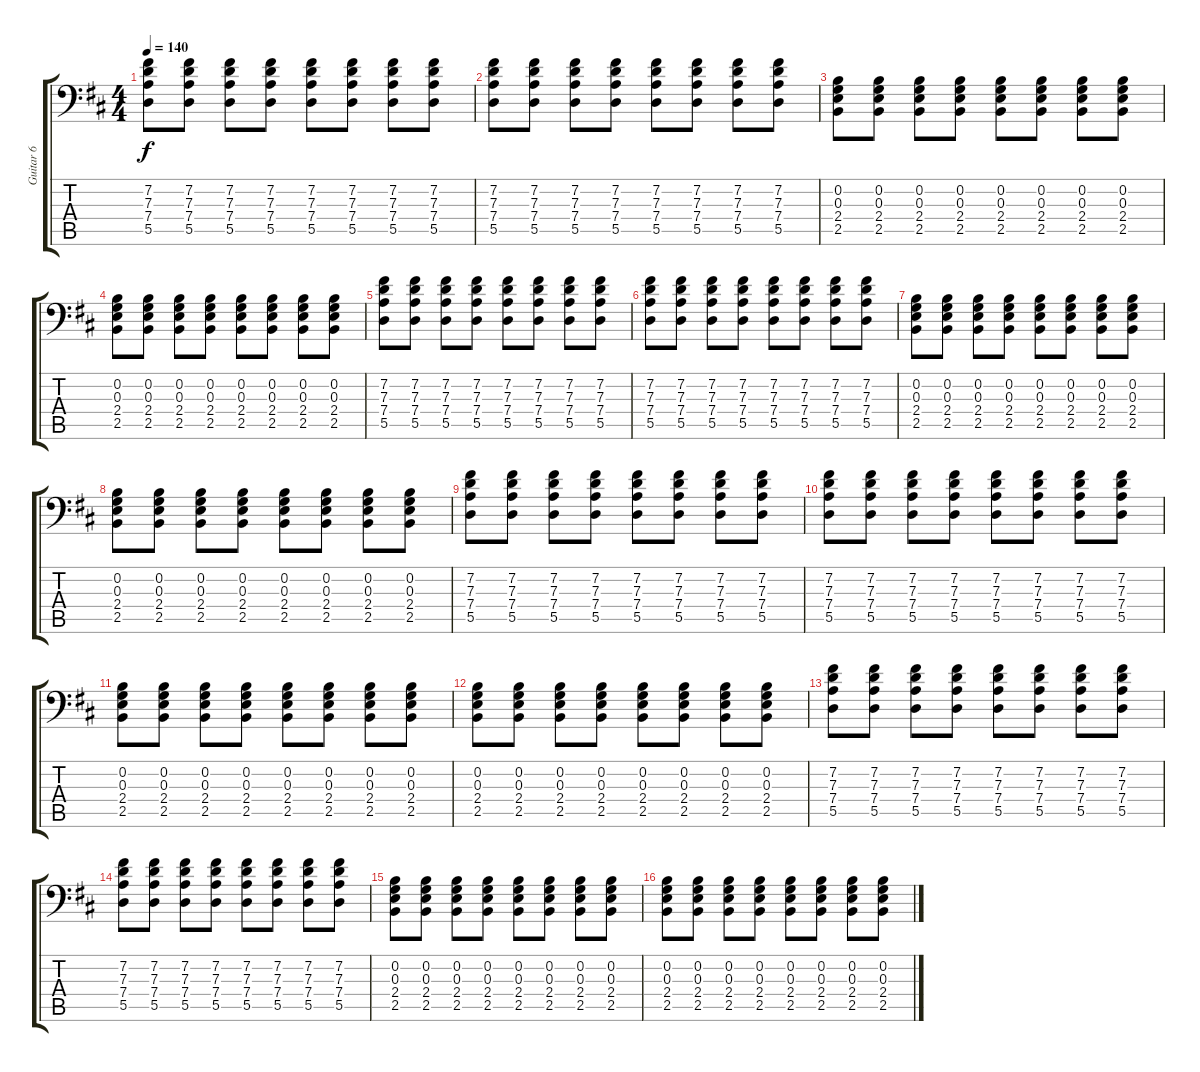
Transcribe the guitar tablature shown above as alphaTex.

\track ("Guitar 6" "Guitar 6") {instrument distortionguitar}
\staff {score tabs}
\tuning (E3 B2 G2 D2 A1 E1) {hide}
\ts (4 4)
\tempo 140
\clef f4
\ks bminor
(7.2 7.3 7.4 5.5).8{dy f} (7.2 7.3 7.4 5.5).8 (7.2 7.3 7.4 5.5).8 (7.2 7.3 7.4 5.5).8 (7.2 7.3 7.4 5.5).8 (7.2 7.3 7.4 5.5).8 (7.2 7.3 7.4 5.5).8 (7.2 7.3 7.4 5.5).8 |
(7.2 7.3 7.4 5.5).8 (7.2 7.3 7.4 5.5).8 (7.2 7.3 7.4 5.5).8 (7.2 7.3 7.4 5.5).8 (7.2 7.3 7.4 5.5).8 (7.2 7.3 7.4 5.5).8 (7.2 7.3 7.4 5.5).8 (7.2 7.3 7.4 5.5).8 |
(0.2 0.3 2.4 2.5).8 (0.2 0.3 2.4 2.5).8 (0.2 0.3 2.4 2.5).8 (0.2 0.3 2.4 2.5).8 (0.2 0.3 2.4 2.5).8 (0.2 0.3 2.4 2.5).8 (0.2 0.3 2.4 2.5).8 (0.2 0.3 2.4 2.5).8 |
(0.2 0.3 2.4 2.5).8 (0.2 0.3 2.4 2.5).8 (0.2 0.3 2.4 2.5).8 (0.2 0.3 2.4 2.5).8 (0.2 0.3 2.4 2.5).8 (0.2 0.3 2.4 2.5).8 (0.2 0.3 2.4 2.5).8 (0.2 0.3 2.4 2.5).8 |
(7.2 7.3 7.4 5.5).8 (7.2 7.3 7.4 5.5).8 (7.2 7.3 7.4 5.5).8 (7.2 7.3 7.4 5.5).8 (7.2 7.3 7.4 5.5).8 (7.2 7.3 7.4 5.5).8 (7.2 7.3 7.4 5.5).8 (7.2 7.3 7.4 5.5).8 |
(7.2 7.3 7.4 5.5).8 (7.2 7.3 7.4 5.5).8 (7.2 7.3 7.4 5.5).8 (7.2 7.3 7.4 5.5).8 (7.2 7.3 7.4 5.5).8 (7.2 7.3 7.4 5.5).8 (7.2 7.3 7.4 5.5).8 (7.2 7.3 7.4 5.5).8 |
(0.2 0.3 2.4 2.5).8 (0.2 0.3 2.4 2.5).8 (0.2 0.3 2.4 2.5).8 (0.2 0.3 2.4 2.5).8 (0.2 0.3 2.4 2.5).8 (0.2 0.3 2.4 2.5).8 (0.2 0.3 2.4 2.5).8 (0.2 0.3 2.4 2.5).8 |
(0.2 0.3 2.4 2.5).8 (0.2 0.3 2.4 2.5).8 (0.2 0.3 2.4 2.5).8 (0.2 0.3 2.4 2.5).8 (0.2 0.3 2.4 2.5).8 (0.2 0.3 2.4 2.5).8 (0.2 0.3 2.4 2.5).8 (0.2 0.3 2.4 2.5).8 |
(7.2 7.3 7.4 5.5).8 (7.2 7.3 7.4 5.5).8 (7.2 7.3 7.4 5.5).8 (7.2 7.3 7.4 5.5).8 (7.2 7.3 7.4 5.5).8 (7.2 7.3 7.4 5.5).8 (7.2 7.3 7.4 5.5).8 (7.2 7.3 7.4 5.5).8 |
(7.2 7.3 7.4 5.5).8 (7.2 7.3 7.4 5.5).8 (7.2 7.3 7.4 5.5).8 (7.2 7.3 7.4 5.5).8 (7.2 7.3 7.4 5.5).8 (7.2 7.3 7.4 5.5).8 (7.2 7.3 7.4 5.5).8 (7.2 7.3 7.4 5.5).8 |
(0.2 0.3 2.4 2.5).8 (0.2 0.3 2.4 2.5).8 (0.2 0.3 2.4 2.5).8 (0.2 0.3 2.4 2.5).8 (0.2 0.3 2.4 2.5).8 (0.2 0.3 2.4 2.5).8 (0.2 0.3 2.4 2.5).8 (0.2 0.3 2.4 2.5).8 |
(0.2 0.3 2.4 2.5).8 (0.2 0.3 2.4 2.5).8 (0.2 0.3 2.4 2.5).8 (0.2 0.3 2.4 2.5).8 (0.2 0.3 2.4 2.5).8 (0.2 0.3 2.4 2.5).8 (0.2 0.3 2.4 2.5).8 (0.2 0.3 2.4 2.5).8 |
(7.2 7.3 7.4 5.5).8 (7.2 7.3 7.4 5.5).8 (7.2 7.3 7.4 5.5).8 (7.2 7.3 7.4 5.5).8 (7.2 7.3 7.4 5.5).8 (7.2 7.3 7.4 5.5).8 (7.2 7.3 7.4 5.5).8 (7.2 7.3 7.4 5.5).8 |
(7.2 7.3 7.4 5.5).8 (7.2 7.3 7.4 5.5).8 (7.2 7.3 7.4 5.5).8 (7.2 7.3 7.4 5.5).8 (7.2 7.3 7.4 5.5).8 (7.2 7.3 7.4 5.5).8 (7.2 7.3 7.4 5.5).8 (7.2 7.3 7.4 5.5).8 |
(0.2 0.3 2.4 2.5).8 (0.2 0.3 2.4 2.5).8 (0.2 0.3 2.4 2.5).8 (0.2 0.3 2.4 2.5).8 (0.2 0.3 2.4 2.5).8 (0.2 0.3 2.4 2.5).8 (0.2 0.3 2.4 2.5).8 (0.2 0.3 2.4 2.5).8 |
(0.2 0.3 2.4 2.5).8 (0.2 0.3 2.4 2.5).8 (0.2 0.3 2.4 2.5).8 (0.2 0.3 2.4 2.5).8 (0.2 0.3 2.4 2.5).8 (0.2 0.3 2.4 2.5).8 (0.2 0.3 2.4 2.5).8 (0.2 0.3 2.4 2.5).8
